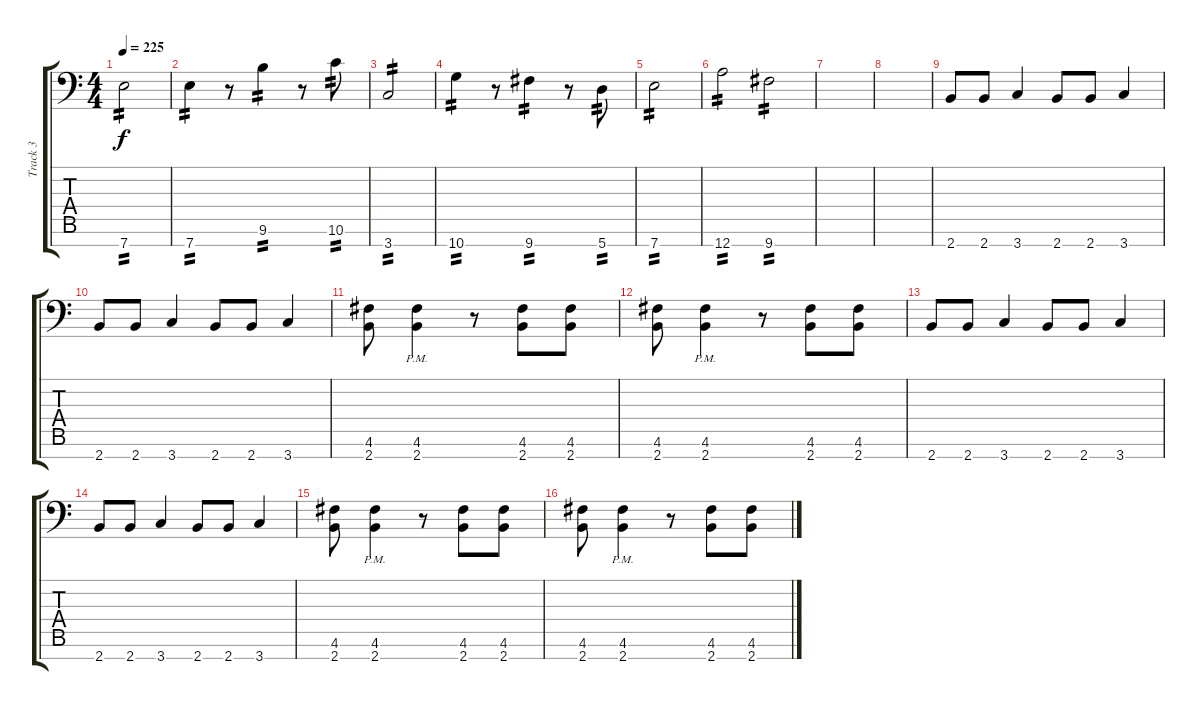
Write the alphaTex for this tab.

\track ("Track 3" "Track 3") {instrument distortionguitar}
\staff {score tabs}
\tuning (D4 A3 F3 C3 G2 D2 A1) {hide}
\ts (4 4)
\tempo 225
\clef f4
\ks c
7.7.2{tp 2 dy f} |
7.7.4{tp 2} r.8 9.6.4{tp 2} r.8 10.6.8{tp 2} |
3.7.2{tp 2} |
10.7.4{tp 2} r.8 9.7.4{tp 2} r.8 5.7.8{tp 2} |
7.7.2{tp 2} |
12.7.2{tp 2} 9.7.2{tp 2} |
|
|
2.7.8 2.7.8 3.7.4 2.7.8 2.7.8 3.7.4 |
2.7.8 2.7.8 3.7.4 2.7.8 2.7.8 3.7.4 |
(4.6 2.7).8 (4.6{pm} 2.7{pm}).4 r.8 (4.6 2.7).8 (4.6 2.7).8 |
(4.6 2.7).8 (4.6{pm} 2.7{pm}).4 r.8 (4.6 2.7).8 (4.6 2.7).8 |
2.7.8 2.7.8 3.7.4 2.7.8 2.7.8 3.7.4 |
2.7.8 2.7.8 3.7.4 2.7.8 2.7.8 3.7.4 |
(4.6 2.7).8 (4.6{pm} 2.7{pm}).4 r.8 (4.6 2.7).8 (4.6 2.7).8 |
(4.6 2.7).8 (4.6{pm} 2.7{pm}).4 r.8 (4.6 2.7).8 (4.6 2.7).8
